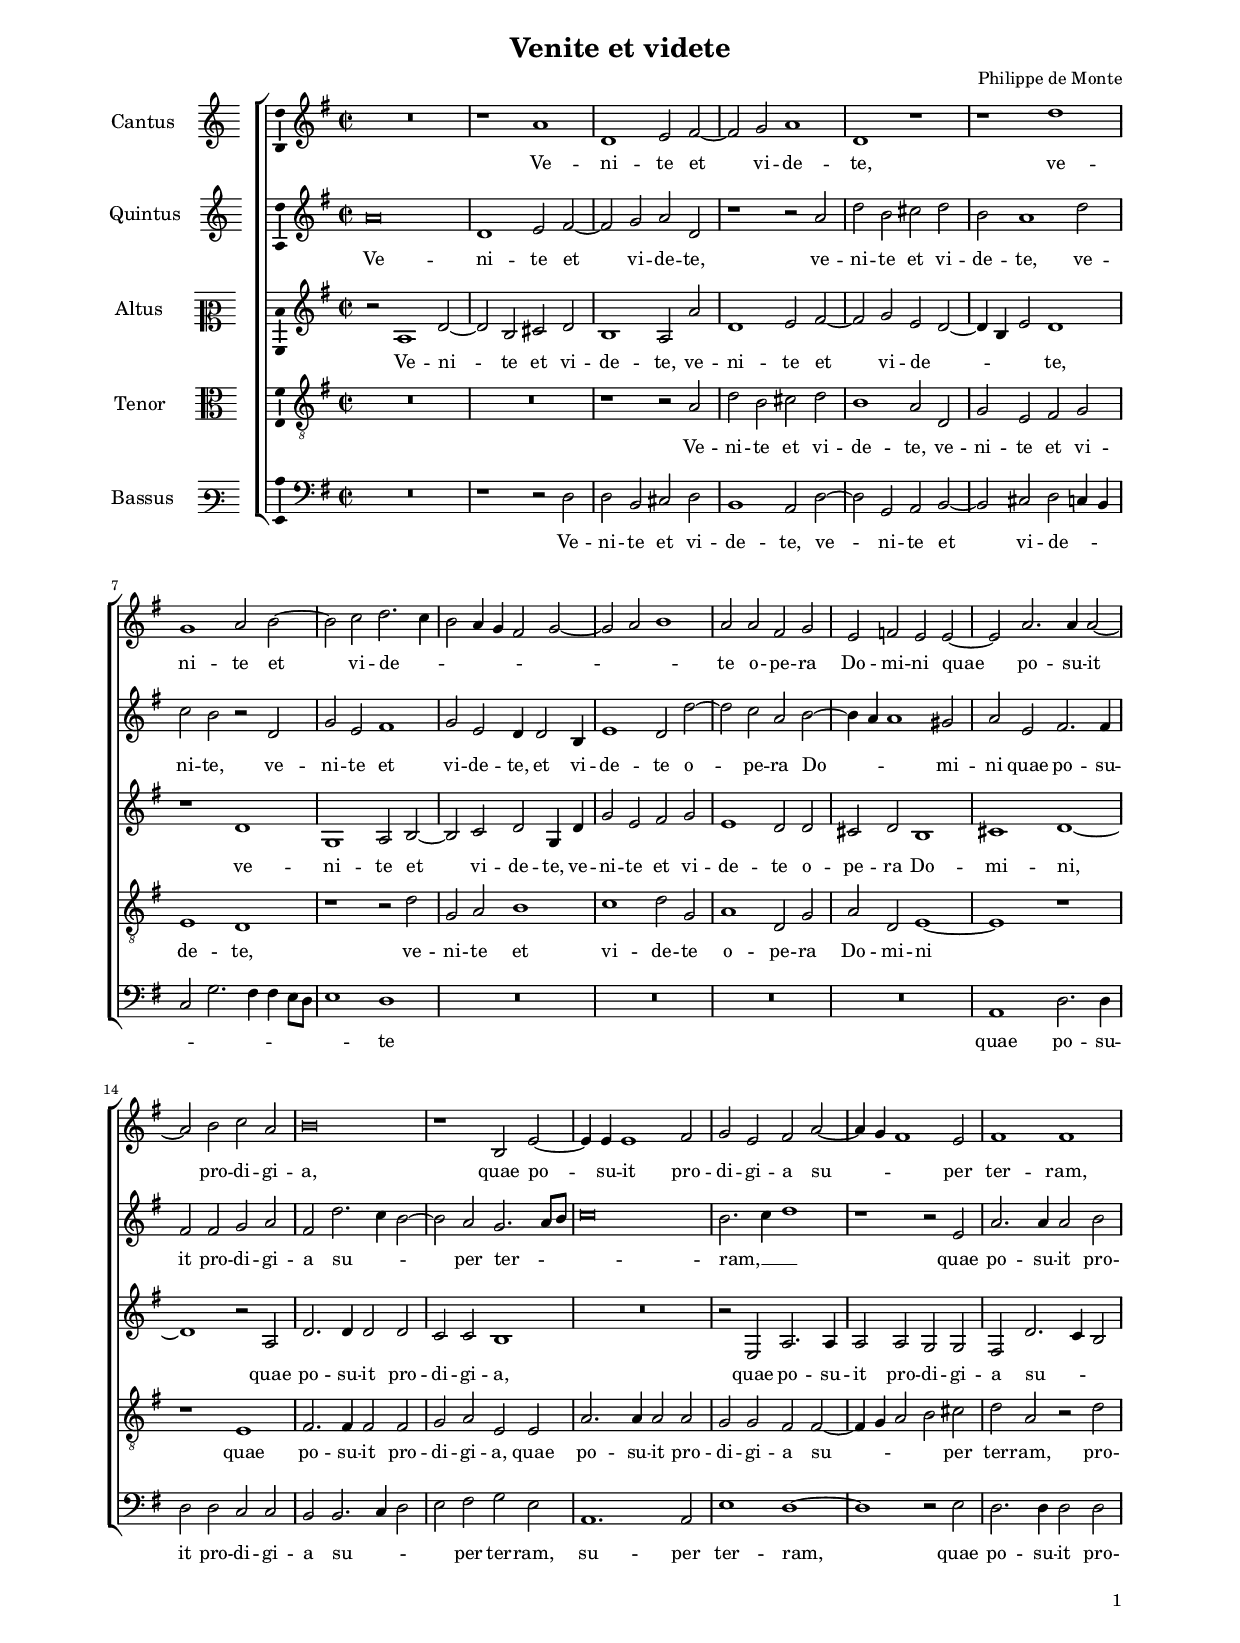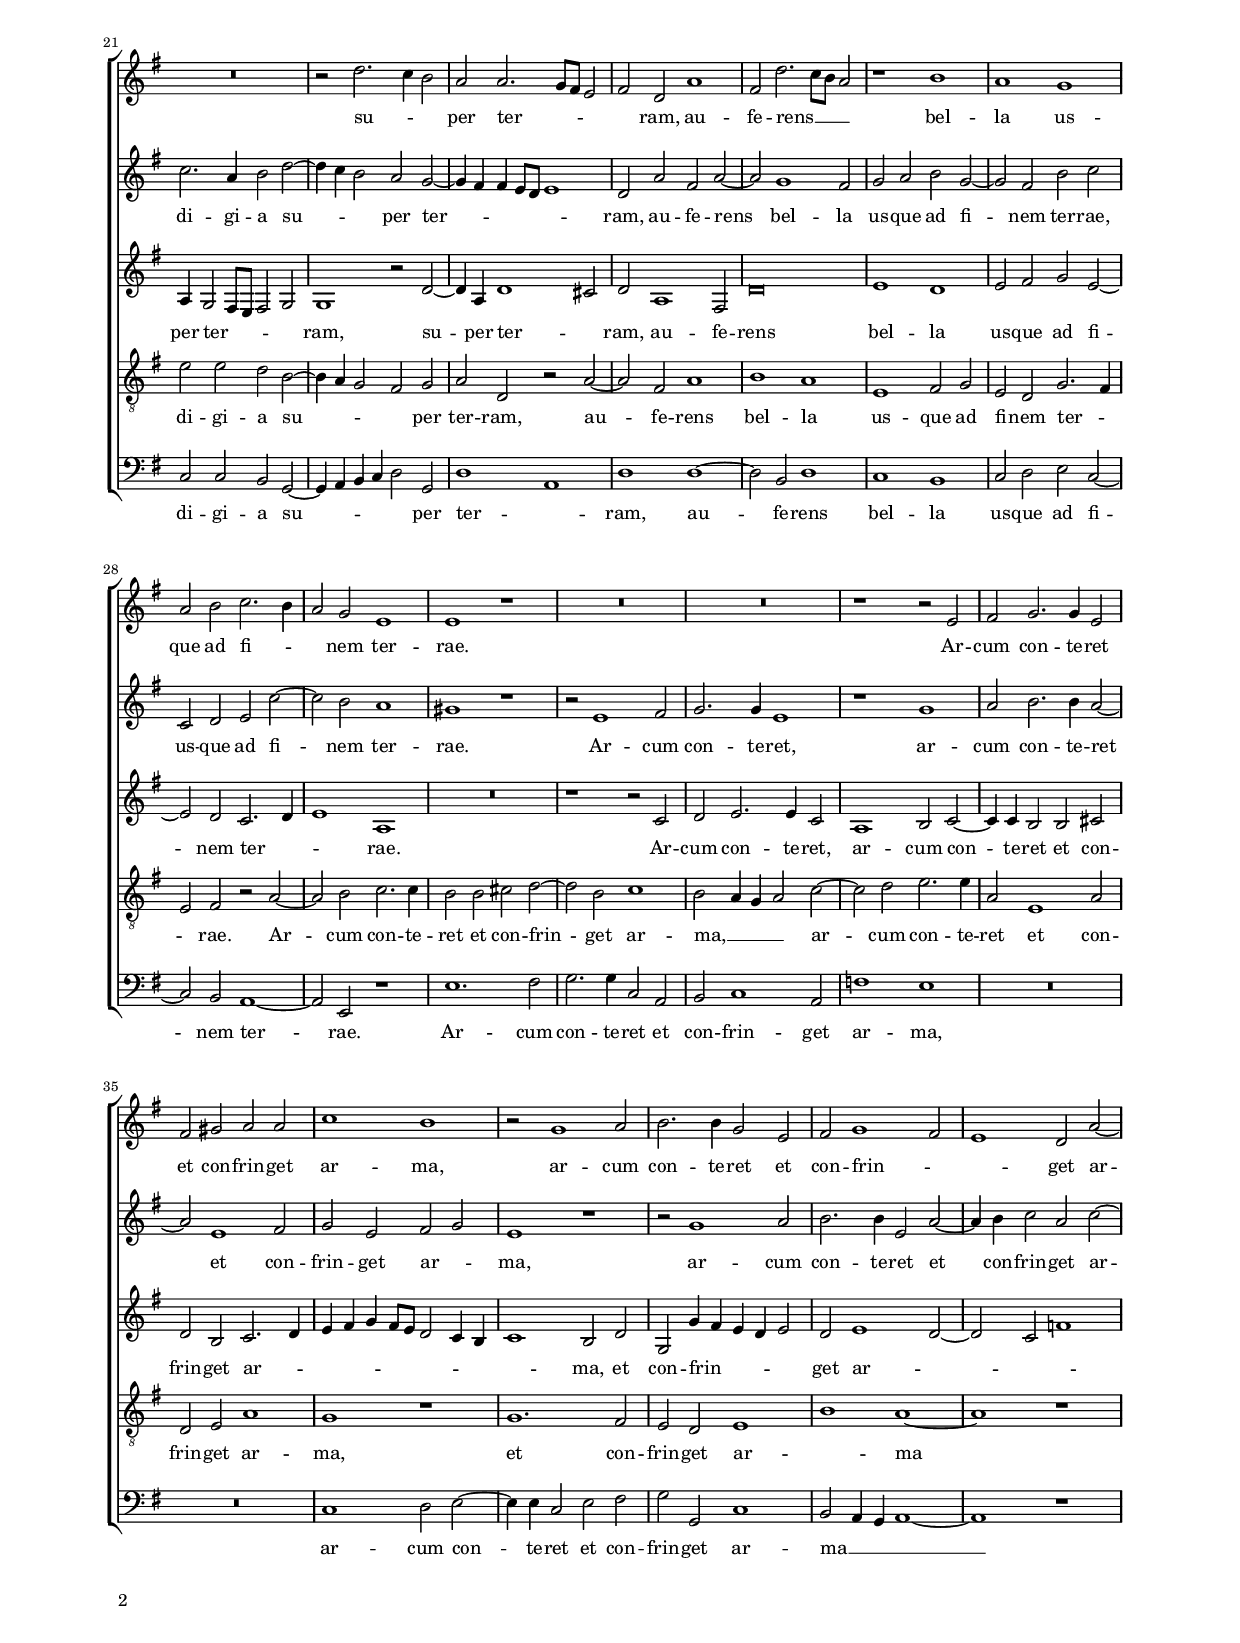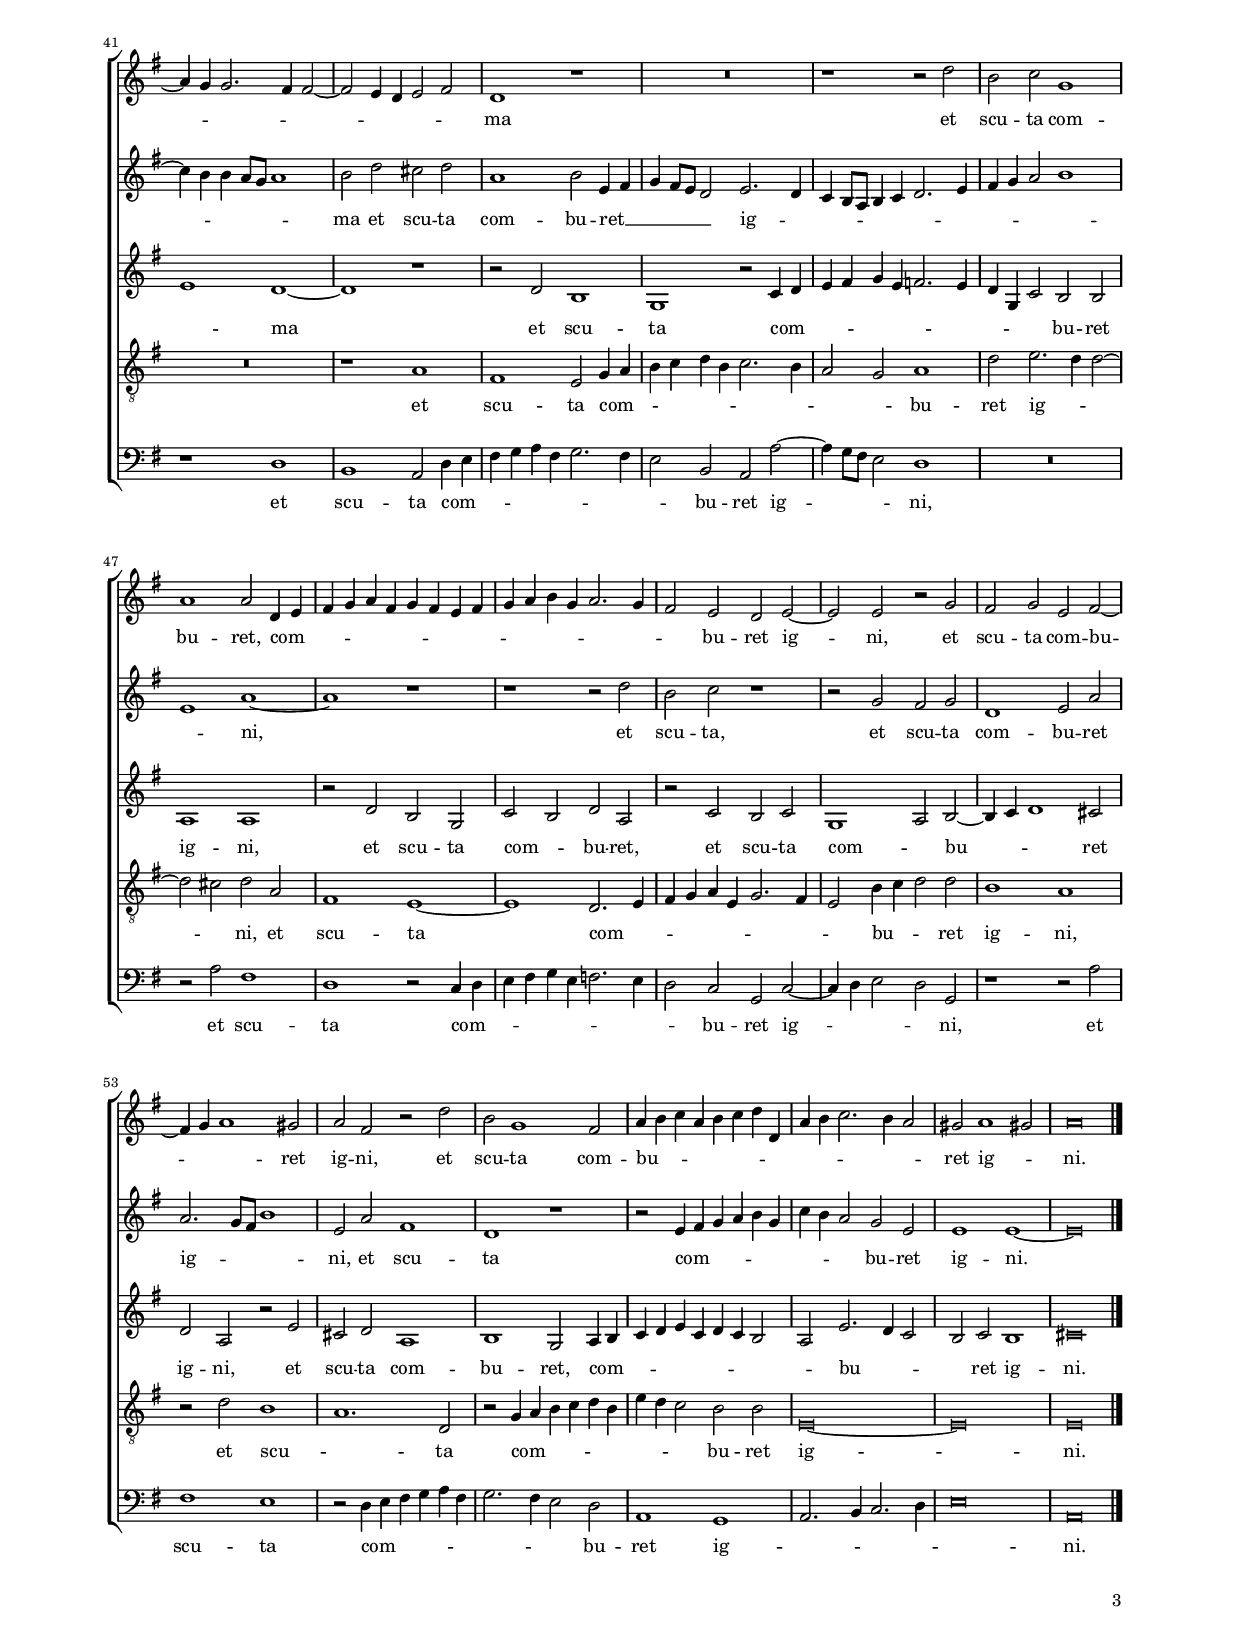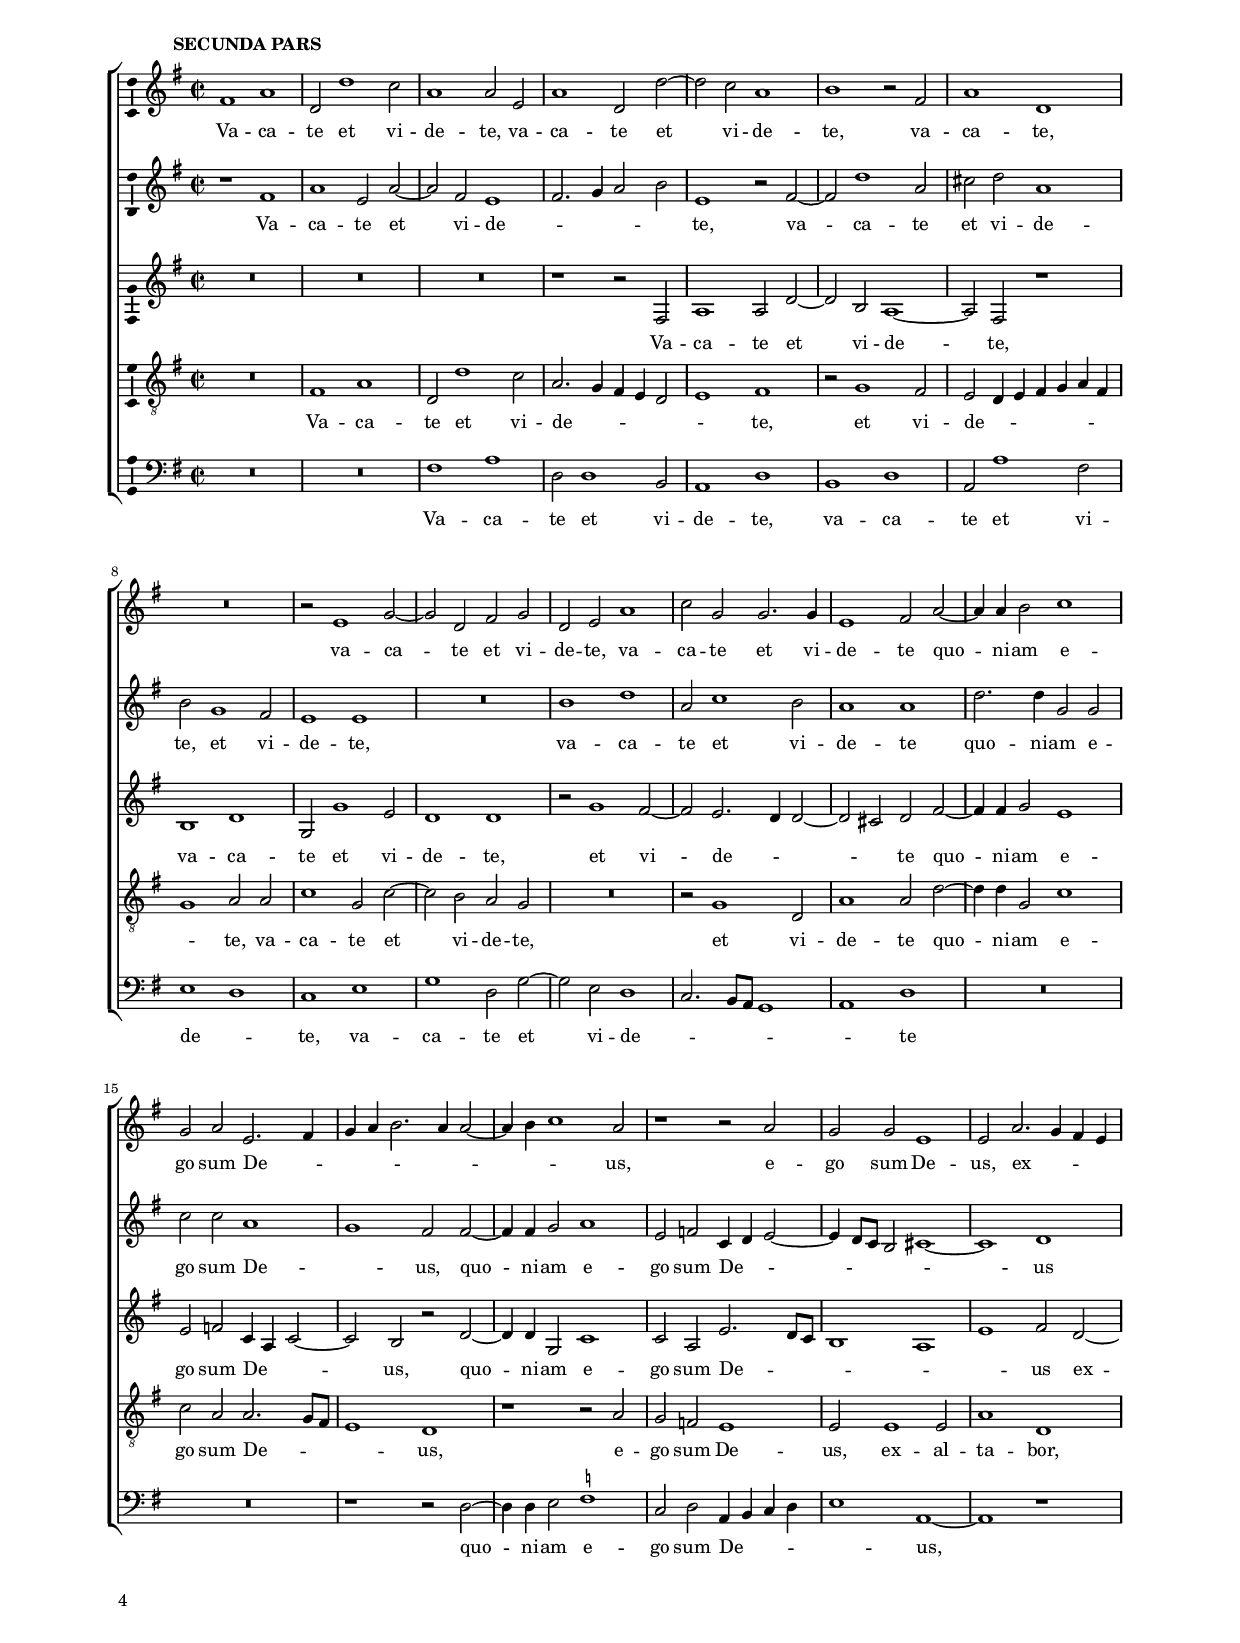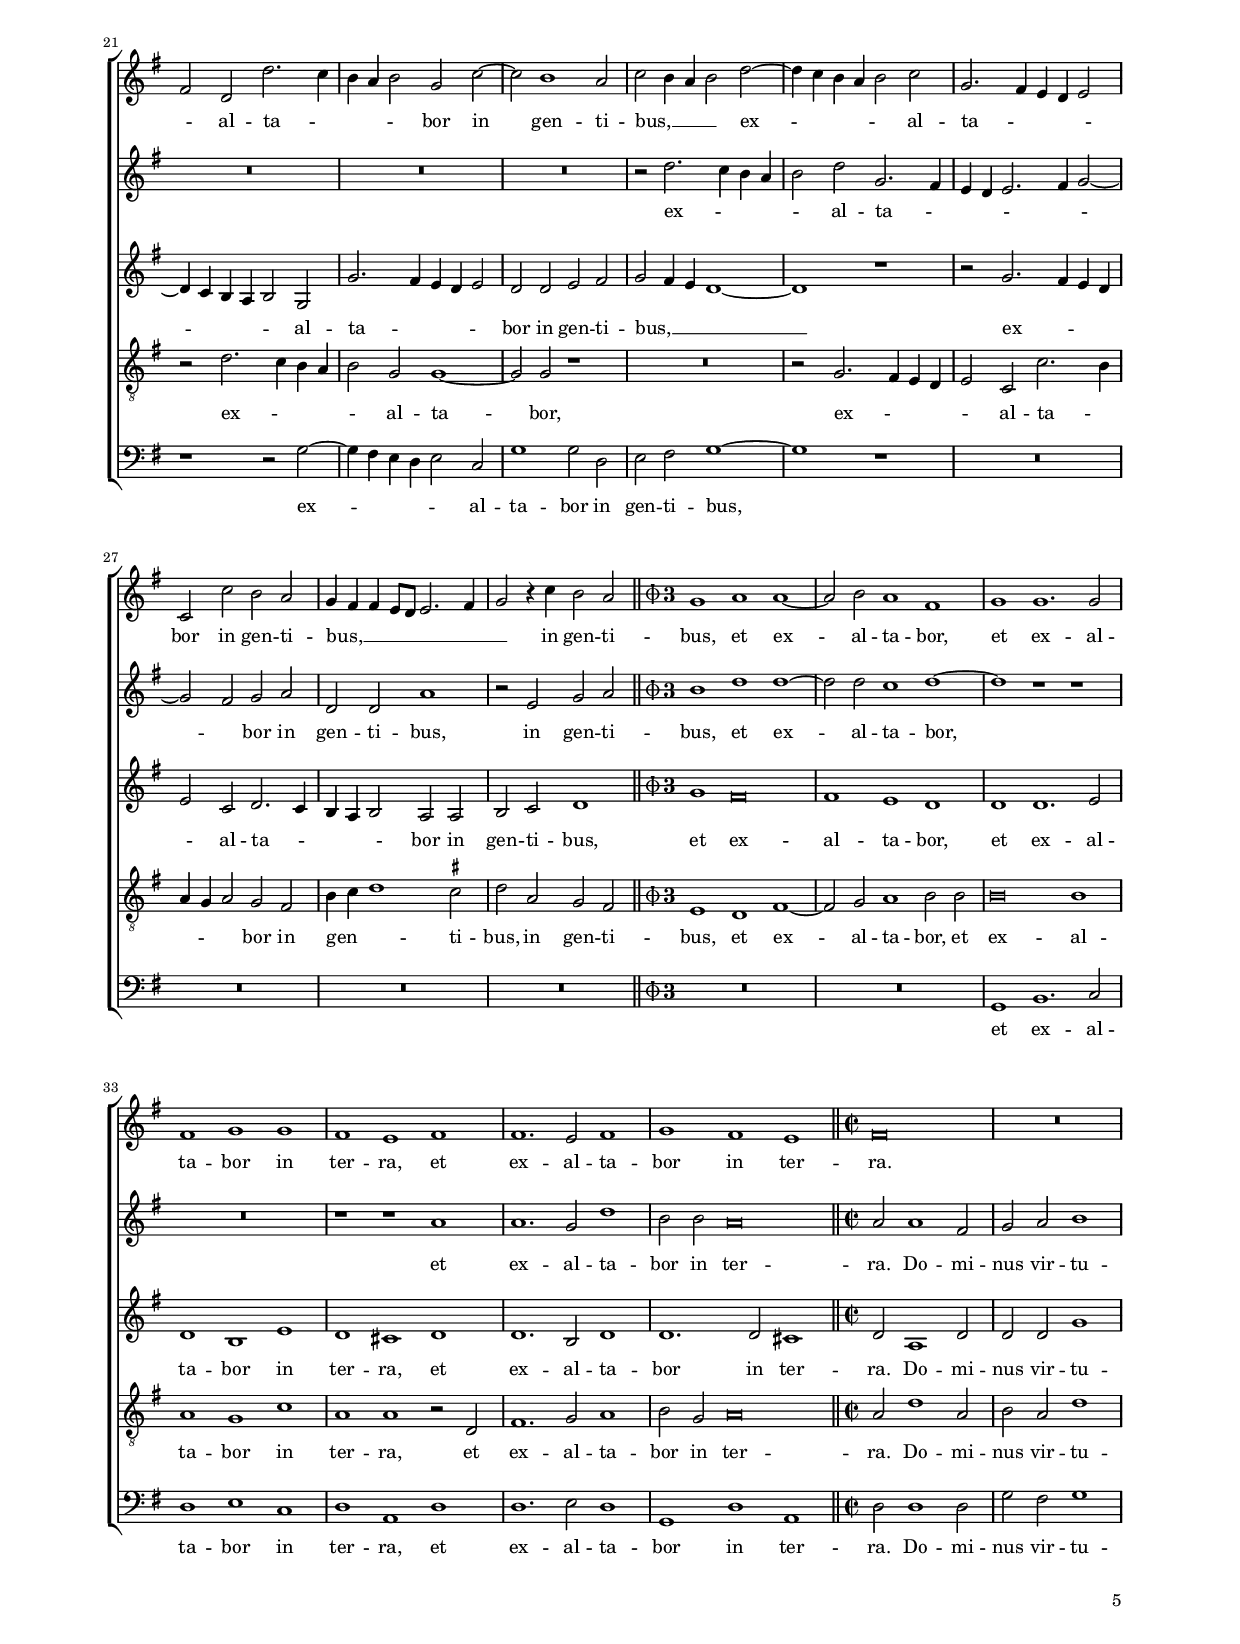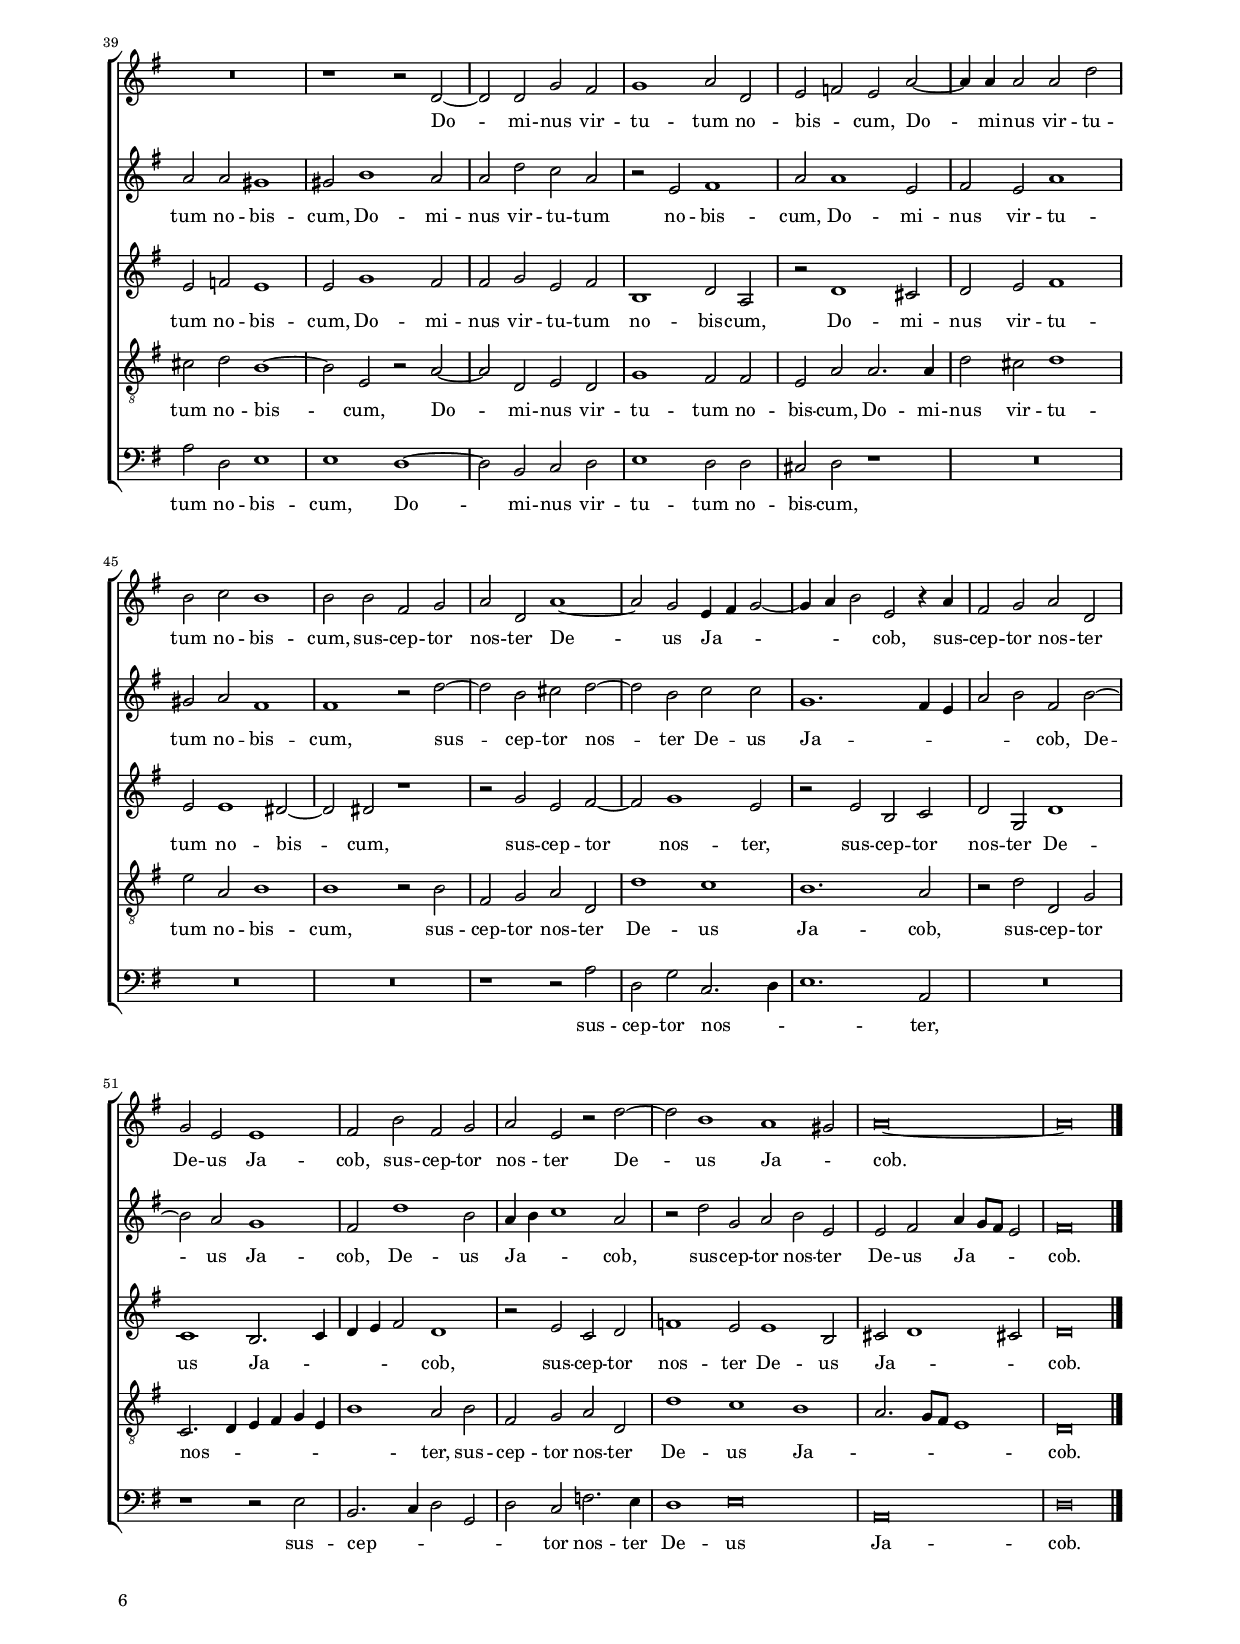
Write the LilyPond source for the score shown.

\header
{
  title="Venite et videte"
  composer="Philippe de Monte"
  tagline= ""
}

\version "2.22.0"
\language deutsch
#(set-global-staff-size 15)
% #(set-default-paper-size "letter")
#(ly:set-option 'point-and-click #f)

	
	ficta = { \once \set suggestAccidentals = ##t }
	
	forget = #(define-music-function (music) (ly:music?) #{
		\accidentalStyle forget
		$music
		\accidentalStyle default
		#})
	

\paper
	{
	top-margin = 1.8 \cm
	bottom-margin = 1.2 \cm
	left-margin = 2 \cm
	right-margin = 2 \cm
	ragged-bottom = ##f
	ragged-last-bottom = ##f
	print-page-number = ##f
	score-system-spacing = #'((basic-distance . 16) (minimum-distance . 14) (padding . 5) (strechability . 150))
	system-system-spacing = #'((basic-distance . 16) (minimum-distance . 14) (padding . 5) (strechability . 150))
        oddFooterMarkup=\markup   \fill-line { "" \fromproperty #'page:page-number-string }
        evenFooterMarkup=\markup  \fill-line { \fromproperty #'page:page-number-string "" }
        last-bottom-spacing = #'((basic-distance . 12) (minimum-distance . 7) (padding . 4))
	systems-per-page = 3
	page-count = 6
%	min-systems-per-page = 3
	}

global = {
    % \set Staff.autoBeaming = ##f
	\key c \major
	\time 2/2 \set Score.measureLength = #(ly:make-moment 2/1)
        \set Score.tempoHideNote = ##t
        \tempo 2 = 90
        \skip 1*2*59 \bar "|." \pageBreak
	}
	

incipitcantus = \markup { \score {
	{
	\set Staff.instrumentName = \markup { \fontsize #1 "Cantus" }
	\key c \major
	\clef violin
	s4 \bar ""
	}
	\layout  {
	raggedright = ##t
	indent = 1.8 \cm
	line-width = 2.5 \cm
	\context { \Staff \remove Time_signature_engraver }
	\override Staff.Clef.Y-extent = #'(0 . 0)
	}} \hspace #1 }
      

incipitquintus = \markup { \score {
	{
	\set Staff.instrumentName = \markup { \fontsize #1 "Quintus" }
	\key c \major
	\clef violin
	s4 \bar ""
	}
	\layout  {
	raggedright = ##t
	indent = 1.8 \cm
	line-width = 2.5 \cm
	\context { \Staff \remove Time_signature_engraver }
	\override Staff.Clef.Y-extent = #'(0 . 0)
	}} \hspace #1 }
           
      
incipitaltus = \markup { \score {
	{
	\set Staff.instrumentName = \markup { \fontsize #1 "Altus" }
	\key c \major
	\clef mezzosoprano
	s4 \bar ""
	}
	\layout  {
	raggedright = ##t
	indent = 1.8 \cm
	line-width = 2.5 \cm
	\context { \Staff \remove Time_signature_engraver }
	\override Staff.Clef.Y-extent = #'(0 . 0)
	}} \hspace #1 }


incipittenor = \markup { \score {
	{
	\set Staff.instrumentName = \markup { \fontsize #1 "Tenor" }
	\key c \major
	\clef alto
	s4 \bar ""
	}
	\layout  {
	raggedright = ##t
	indent = 1.8 \cm
	line-width = 2.5 \cm
	\context { \Staff \remove Time_signature_engraver }
	\override Staff.Clef.Y-extent = #'(0 . 0)
	}} \hspace #1 }
      
      
incipitbassus = \markup { \score {
	{
	\set Staff.instrumentName = \markup { \fontsize #1 "Bassus" }
	\key c \major
	\clef varbaritone
	s4 \bar ""
	}
	\layout  {
	raggedright = ##t
	indent = 1.8 \cm
	line-width = 2.5 \cm
	\context { \Staff \remove Time_signature_engraver }
	\override Staff.Clef.Y-extent = #'(0 . 0)
	}} \hspace #1 }


cantus =  \relative c''
	{
	R\breve
	r1 d
	g,1 a2 h~
	h2 c d1
%5
	g,1 r |
	r1 g' \break \noPageBreak
	c,1 d2 e~
	e2 f g2. f4
	e2 d4 c h2 c~
%10
	c2 d e1 |
	d2 d h c
	a2 b a2 a~
	a2 d2. d4 d2~ \break \noPageBreak
	d2 e f d
%15
	e\breve |
	r1 e,2 a~
	a4 a a1 h2
	c2 a h d~
	d4 c h1 a2
%20
	h1 h | \pageBreak
	R\breve
	r2 g'2. f4 e2
	d2 d2. c8 h a2
	h2 g d'1
%25
	h2 g'2. f8 e d2 |
	r1 e
	d1 c \break \noPageBreak
	d2 e f2. e4
	d2 c a1
%30
	a1 r |
	R\breve
	R\breve
	r1 r2 a
	h2 c2. c4 a2 \break \noPageBreak
%35
	h2 cis d d |
	f1 e
	r2 c1 d2
	e2. e4 c2 a
	h2 c1 h2
%40
	a1 g2 d'~ | \pageBreak
	d4 c c2. h4 h2~
	h2 a4 g a2 h
	g1 r
	R\breve
%45
	r1 r2 g' |
	e2 f c1 \break \noPageBreak
	d1 d2 g,4 a
	h4 c d h c h a h
	c4 d e c d2. c4
%50
	h2 a g a~ |
	a2 a r c
	h2 c a h~ \break \noPageBreak
	h4 c d1 cis2
	d2 h r g'
%55
	e2 c1 h2 |
	d4 e f d e f g g,
	d'4 e f2. e4 d2
	cis2 d1 cis!2
	d\breve | \pageBreak
	}


quintus =  \relative c''
    {
	d\breve
    g,1 a2 h~	
	h2 c d g,
	r1 r2 d'
%5
	g2 e fis g |
	e2 d1 g2
	f2 e r g,
	c2 a h1
	c2 a g4 g2 e4
%10
	a1 g2 g'~ |
	g2 f d e~
	e4 d d1 cis2
	d2 a h2. h4
	h2 h c d
%15
	h2 g'2. f4 e2~ |
	e2 d c2. d8 e
	f\breve
	e2. f4 g1
	r1 r2 a,
%20
	d2. d4 d2 e |
	f2. d4 e2 g~
	g4 f e2 d c~
	c4 h h a8 g a1
	g2 d' h d~
%25
	d2 c1 h2 |
	c2 d e c~
	c2 h e f
	f,2 g a f'~
	f2 e d1
%30
    cis1 r |
	r2 a1 h2	
	c2. c4 a1
	r1 c
	d2 e2. e4 d2~
%35
	d2 a1 h2 |
	c2 a h c
	a1 r
	r2 c1 d2
	e2. e4 a,2 d~
%40
	d4 e f2 d f~ |
	f4 e e d8 c d1
	e2 g fis2 g
	d1 e2 a,4 h
	c4 h8 a g2 a2. g4
%45
	f4 e8 d e4 f g2. a4 |
	h4 c d2 e1
	a,1 d~
	d1 r
	r1 r2 g
%50
	e2 f r1 |
	r2 c h c
	g1 a2 d
	d2. c8 h e1
	a,2 d h1
%55
	g1 r |
	r2 a4 h c d e c
	f4 e d2 c a
	a1 a~
	a\breve |
	}


altus =  \relative c'
	{
	r2 d1 g2~
	g2 e fis g
	e1 d2 d'
	g,1 a2 h~
%5
	h2 c a g~ |
	g4 e a2 g1
	r1 g
	c,1 d2 e~
	e2 f g c,4 g'
%10
	c2 a h c |
	a1 g2 g
	fis2 g e1
	fis1 g~
	g1 r2 d
%15
	g2. g4 g2 g |
	f2 f e1
	R\breve
	r2 a, d2. d4
	d2 d c c
%20
	h2 g'2. f4 e2 |
	d4 c2 h8 a h2 c
	c1 r2 g'~
	g4 d g1 fis2
	g2 d1 h2
%25
	g'\breve |
	a1 g
	a2 h c a~
	a2 g f2. g4
	a1 d,
%30
	R\breve |
	r1 r2 f
	g2 a2. a4 f2
	d1 e2 f~
	f4 f e2 e fis
%35
	g2 e f2. g4 |
	a4 h c h8 a g2 f4 e
	f1 e2 g
	c,2 c'4 h a g a2
	g2 a1 g2~
%40
	g2 f b1 |
	a1 g~
	g1 r
	r2 g e1
	c1 r2 f4 g
%45
	a4 h c a b2. a4 |
	g4 c, f2 e e
	d1 d
	r2 g e c
	f2 e g d
%50
	r2 f e f |
	c1 d2 e~
	e4 f g1 fis2
	g2 d r a'
	fis2 g d1
%55
	e1 c2 d4 e |
	f4 g a f g f e2
	d2 a'2. g4 f2
	e2 f e1
	fis\breve |
	}


tenor  =  \relative c'
	{
	R\breve
	R\breve
	r1 r2 d
	g2 e fis g
%5
	e1 d2 g, |
	c2 a h c
	a1 g
	r1 r2 g'
	c,2 d e1
%10
	f1 g2 c, |
	d1 g,2 c
	d2 g, a1~
	a1 r
	r1 a
%15
	h2. h4 h2 h |
	c2 d a a
	d2. d4 d2 d
	c2 c h h~
	h4 c d2 e fis
%20
	g2 d r g |
	a2 a g e~
	e4 d c2 h c
	d2 g, r d'~
	d2 h d1
%25
	e1 d |
	a1 h2 c
	a2 g c2. h4
	a2 h r d~
	d2 e f2. f4
%30
	e2 e fis g~ |
	g2 e f1
	e2 d4 c d2 f~
	f2 g a2. a4
	d,2 a1 d2
%35
	g,2 a d1 |
	c1 r
	c1. h2
	a2 g a1
	e'1 d~
%40
	d1 r |
	R\breve
	r1 d
	h1 a2 c4 d
	e4 f g e f2. e4
%45
	d2 c d1 |
	g2 a2. g4 g2~
	g2 fis g d
	h1 a~
	a1 g2. a4
%50
	h4 c d a c2. h4 |
	a2 e'4 f g2 g
	e1 d
	r2 g e1
	d1. g,2
%55
	r2 c4 d e f g e |
	a4 g f2 e2 e
	a,\breve~
	a\breve
	a\breve |
	}


bassus  =  \relative c
	{
	R\breve
	r1 r2 g'
	g2 e fis g
	e1 d2 g~
%5
	g2 c, d e~ |
	e2 fis g f4 e
	f2 c'2. h4 h a8 g
	a1 g
	R\breve
%10
	R\breve |
	R\breve
	R\breve
	d1 g2. g4
	g2 g f f
%15
	e2 e2. f4 g2 |
	a2 h c a
	d,1. d2
	a'1 g~
	g1 r2 a
%20
	g2. g4 g2 g |
	f2 f e c~
	c4 d e f g2 c,
	g'1 d
	g1 g~
%25
	g2 e g1 |
	f1 e
	f2 g a f~
	f2 e d1~
	d2 a r1
%30
	a'1. h2 |
	c2. c4 f,2 d
	e2 f1 d2
	b'1 a
	R\breve
%35
	R\breve |
	f1 g2 a~
	a4 a f2 a h
	c2 c, f1
	e2 d4 c d1~
%40
	d1 r |
	r1 g
	e1 d2 g4 a
	h4 c d h c2. h4
	a2 e d d'~
%45
	d4 c8 h a2 g1 |
	R\breve
	r2 d' h1
	g1 r2 f4 g
	a4 h c a b2. a4
%50
	g2 f c f~ |
	f4 g a2 g c,
	r1 r2 d'
	h1 a
	r2 g4 a h c d h
%55
	c2. h4 a2 g |
	d1 c
	d2. e4 f2. g4
	a\breve
	d,\breve |
	}


lyricscantus = \lyricmode {
	Ve -- ni -- te et vi -- de -- te,
    ve -- ni -- te et vi -- de -- _ _ _ _ _ _ _ _ te
    o -- pe -- ra Do -- mi -- ni
    quae po -- su -- it pro -- di -- gi -- a,
    quae po -- su -- it pro -- di -- gi -- a su -- _ _ per ter -- ram,
    su -- _ _ per ter -- _ _ _ _ ram,
    au -- fe -- rens __ _ _ _ bel -- la 
    us -- que ad fi -- _ _ nem ter -- rae.
    Ar -- cum con -- te -- ret
    et con -- frin -- get ar -- ma,
    ar -- cum con -- te -- ret
    et con -- frin -- _ _ get ar -- _ _ _ _ _ _ _ _ ma
    et scu -- ta com -- bu -- ret,
    com -- _ _ _ _ _ _ _ _ _ _ _ _ _ _ _ _ bu -- ret ig -- ni,
    et scu -- ta com -- bu -- _ _ ret ig -- ni,
    et scu -- ta com -- bu -- _ _ _ _ _ _ _ _ _ _ _ _ ret ig -- _ ni.
	}


lyricsquintus = \lyricmode {
	Ve -- ni -- te et vi -- de -- te,
    ve -- ni -- te et vi -- de -- te,
    ve -- ni -- te,
    ve -- ni -- te et vi -- de -- te,
    et vi -- de -- te
    o -- pe -- ra Do -- _ _ mi -- ni
    quae po -- su -- it pro -- di -- gi -- a su -- _ _ per ter -- _ _ _ ram, __ _ _
    quae po -- su -- it pro -- di -- gi -- a su -- _ _ per ter -- _ _ _ _ _ ram,
    au -- fe -- rens bel -- la 
    us -- que ad fi -- nem ter -- rae,
    us -- que ad fi -- nem ter -- rae.
    Ar -- cum con -- te -- ret,
    ar -- cum con -- te -- ret
    et con -- frin -- get ar -- _ ma,
    ar -- cum con -- te -- ret
    et con -- frin -- get ar -- _ _ _ _ _ ma
    et scu -- ta com -- bu -- ret __ _ _ _ _ _ ig -- _ _ _ _ _ _ _ _ _ _ _ _ _ ni,
    et scu -- ta,
    et scu -- ta com -- bu -- ret ig -- _ _ _ ni,
    et scu -- ta com -- _ _ _ _ _ _ _ _ bu -- ret ig -- ni.
	}


lyricsaltus = \lyricmode {
	Ve -- ni -- te et vi -- de -- te,
    ve -- ni -- te et vi -- de -- _ _ _ te,
    ve -- ni -- te et vi -- de -- te,
    ve -- ni -- te et vi -- de -- te
    o -- pe -- ra Do -- mi -- ni,
    quae po -- su -- it pro -- di -- gi -- a,
    quae po -- su -- it pro -- di -- gi -- a su -- _ _ per ter -- _ _ _ _ ram,
    su -- per ter -- _ ram,
    au -- fe -- rens bel -- la 
    us -- que ad fi -- nem ter -- _ _ rae.
    Ar -- cum con -- te -- ret,
    ar -- cum con -- te -- ret
    et con -- frin -- get ar -- _ _ _ _ _ _ _ _ _ _ ma,
    et con -- frin -- _ _ _ _ get ar -- _ _ _ _ ma
    et scu -- ta com -- _ _ _ _ _ _ _ _ _ _ bu -- ret ig -- ni,
    et scu -- ta com -- _ bu -- ret,
    et scu -- ta com -- _ bu -- _ _ ret ig -- ni,
    et scu -- ta com -- bu -- ret,
    com -- _ _ _ _ _ _ _ _ _ bu -- _ _ _ ret ig -- ni.
	}


lyricstenor = \lyricmode {
	Ve -- ni -- te et vi -- de -- te,
    ve -- ni -- te et vi -- de -- te,
    ve -- ni -- te et vi -- de -- te
    o -- pe -- ra Do -- mi -- ni
    quae po -- su -- it pro -- di -- gi -- a,
    quae po -- su -- it pro -- di -- gi -- a su -- _ _ _ per ter -- ram,
    pro -- di -- gi -- a su -- _ _ _ per ter -- ram,
    au -- fe -- rens bel -- la 
    us -- que ad fi -- nem ter -- _ _ rae.
    Ar -- cum con -- te -- ret
    et con -- frin -- get ar -- ma, __ _ _ _
    ar -- cum con -- te -- ret
    et con -- frin -- get ar -- ma,
    et con -- frin -- get ar -- _ ma
    et scu -- ta com -- _ _ _ _ _ _ _ _ _ bu -- ret ig -- _ _ _ ni,
    et scu -- ta com -- _ _ _ _ _ _ _ _ bu -- _ _ ret ig -- ni,
    et scu -- _ ta com -- _ _ _ _ _ _ _ _ bu -- ret ig -- ni.
	}


lyricsbassus = \lyricmode {
	Ve -- ni -- te et vi -- de -- te,
    ve -- ni -- te et vi -- de -- _ _ _ _ _ _ _ _ _ te
    quae po -- su -- it pro -- di -- gi -- a su -- _ _ _ per ter -- ram,
    su -- per ter -- ram,
    quae po -- su -- it pro -- di -- gi -- a su -- _ _ _ _ per ter -- _ ram,
    au -- fe -- rens bel -- la 
    us -- que ad fi -- nem ter -- rae.
    Ar -- cum con -- te -- ret
    et con -- frin -- get ar -- ma,
    ar -- cum con -- te -- ret
    et con -- frin -- get ar -- ma __ _ _ _
    et scu -- ta com -- _ _ _ _ _ _ _ _ bu -- ret ig -- _ _ _ ni,
    et scu -- ta com -- _ _ _ _ _ _ _ _ bu -- ret ig -- _ _ _ ni,
    et scu -- ta com -- _ _ _ _ _ _ _ _ bu -- ret ig -- _ _ _ _ _ ni.
	}


\score
{  
	\transpose c g, {
	\new ChoirStaff \with { \override StaffGrouper.staff-staff-spacing.basic-distance = #12 }
	<<

	\new Staff << \global
	\new Voice="v1" {
		\set Staff.instrumentName=\incipitcantus
		\set Staff.midiInstrument = "reed organ"
		\clef violin
		\cantus }
	\new Lyrics \lyricsto "v1" {\lyricscantus }
	>>


	\new Staff << \global
	\new Voice="v5" {
		\set Staff.instrumentName=\incipitquintus
		\set Staff.midiInstrument = "reed organ"
		\clef violin
		\quintus}
	\new Lyrics \lyricsto "v5" {\lyricsquintus }
	>>


	\new Staff << \global
	\new Voice="v2" {
		\set Staff.instrumentName=\incipitaltus
		\set Staff.midiInstrument = "reed organ"
                \clef violin % "G_8"
		\altus}
	\new Lyrics \lyricsto "v2" {\lyricsaltus }
	>>


	\new Staff << \global
	\new Voice="v3" {
		\set Staff.instrumentName=\incipittenor
		\set Staff.midiInstrument = "reed organ"
		\clef "G_8"
		\tenor }
	\new Lyrics \lyricsto "v3" {\lyricstenor }
	>>


	\new Staff << \global
	\new Voice="v4" {
		\set Staff.instrumentName=\incipitbassus
		\set Staff.midiInstrument = "reed organ"
		\clef bass
		\bassus }
	\new Lyrics \lyricsto "v4" {\lyricsbassus}
	>>

	>>
	} % transpose

	\layout
	{
	indent = 2.5 \cm
	\context { \Staff \override TimeSignature.break-visibility = #end-of-line-invisible }
	\context { \Lyrics \override VerticalAxisGroup.nonstaff-relatedstaff-spacing.padding = #1.4 }
%	\context { \Lyrics \override LyricText.font-size = #1 }
	\context { \Staff \consists "Ambitus_engraver" }
	\context { \Score \override BarNumber.padding = #2 }
	\context { \Voice \override NoteHead.style = #'baroque }
	}


\midi
	{
	}

}

%%%%%%%%%%%%%%%%%%%%  SECUNDA PARS %%%%%%%%%%%%%%%%%%%%

PhiThree = {
   \once \override Staff.TimeSignature.stencil = #ly:text-interface::print
   \once \override Staff.TimeSignature.text =
   \markup \number { \musicglyph "timesig.mensural34" \vcenter "3" }
   \time 6/2
   }


global = {
	\key c \major
	\time 2/2 \set Score.measureLength = #(ly:make-moment 2/1)
     \set Score.tempoHideNote = ##t
     \tempo 2 = 90
     \skip 1*2*29 \bar "||"
     \PhiThree
     \tempo 1 = 135
     \skip 1*3*7 \bar "||"
     \time 2/2 \set Score.measureLength = #(ly:make-moment 2/1)
     \tempo 2 = 90
     \skip 1*2*17 \set Score.measureLength = #(ly:make-moment 3/1)
     \skip 1*3
     \set Score.measureLength = #(ly:make-moment 2/1)
     \skip 1*2*2 \bar "|."
	}


cantus =  \relative c''
	{
    h1 d 
	g,2 g'1 f2
	d1 d2 a
	d1 g,2 g'~
%5
	g2 f d1 |
	e1 r2 h
	d1 g,
	R\breve
	r2 a1 c2~
%10
	c2 g h c |
	g2 a d1
	f2 c c2. c4
	a1 h2 d~
	d4 d e2 f1
%15
	c2 d a2. h4 |
	c4 d e2. d4 d2~
	d4 e f1 d2
	r1 r2 d
	c2 c a1
%20
	a2 d2. c4 h a |
	h2 g g'2. f4
	e4 d e2 c f~
	f2 e1 d2
	f2 e4 d e2 g~
%25
	g4 f e d e2 f |
	c2. h4 a g a2
	f2 f' e d
	c4 h h a8 g a2. h4
	c2 r4 f e2 d
%30
% Triple time
    c1 d d~
	d2 e d1 h
	c1 c1. c2
	h1 c c
	h1 a h
%35
	h1. a2 h1 |
	c1 h a
% End of triple time
	h\breve
	R\breve
	R\breve
%40
	r1 r2 g~ |
	g2 g c h
	c1 d2 g,
	a2 b a d~
	d4 d d2 d g
%45
	e2 f2 e1 |
	e2 e h c
	d2 g,2 d'1~
	d2 c a4 h c2~
	c4 d e2 a, r4 d
%50
	h2 c d g, |
	c2 a a1
	h2 e h c
	d2 a r g'~
	g2 e1 d1 cis2
%55
    d\breve~
    d\breve |
	}


quintus =  \relative c''
    {
	r1 h
	d1 a2 d~
	d2 h a1
	h2. c4 d2 e
%5
	a,1 r2 h~ |
	h2 g'1 d2
	fis2 g d1
	e2 c1 h2
	a1 a
%10
	R\breve |
	e'1 g
	d2 f1 e2
	d1 d
	g2. g4 c,2 c
%15
	f2 f d1 |
	c1 h2 h~
	h4 h c2 d1
	a2 b f4 g a2~
	a4 g8 f e2 fis1~
%20
	fis1 g |
	R\breve
	R\breve
	R\breve
	r2 g'2. f4 e d
%25
	e2 g c,2. h4 |
	a4 g a2. h4 c2~
	c2 h c d
	g,2 g d'1
	r2 a c d
%30
% Triple time
	e1 g g~
	g2 g f1 g1~
	g1 r r
	R\breve.
	r1 r d |
%35
    d1. c2 g'1
	e2 e d\breve
% End of triple time
	d2 d1 h2
	c2 d e1
	d2 d cis1 |
%40
    cis2 e1 d2
	d2 g f d
	r2 a h1
	d2 d1 a2
	h2 a d1 |
%45
    cis2 d h1
	h1 r2 g'~
	g2 e fis g~
	g2 e f f
	c1. h4 a |
%50
    d2 e h e~
	e2 d c1
	h2 g'1 e2
	d4 e f1 d2
	r2 g c, d e a,|
%55
    a2 h d4 c8 h a2
	h\breve |
	}


altus =  \relative c'
	{
	R\breve
	R\breve
	R\breve
	r1 r2 h
%5
	d1 d2 g~ |
	g2 e d1~
	d2 h r1
	e1 g
	c,2 c'1 a2
%10
	g1 g |
	r2 c1 h2~
	h2 a2. g4 g2~
	g2 fis g h~
	h4 h c2 a1
%15
	a2 b f4 d f2~ |
	f2 e r g~
	g4 g c,2 f1
	f2 d a'2. g8 f
	e1 d
%20
	a'1 h2 g~ |
	g4 f e d e2 c
	c'2. h4 a4 g a2
	g2 g a h
	c2 h4 a g1~
%25
	g1 r |
	r2 c2. h4 a g
	a2 f g2. f4
	e4 d e2 d d
	e2 f g1
%30
% Triple time
    c1 h\breve
	h1 a g
	g1 g1. a2
	g1 e a
	g1 fis g
%35
	g1. e2 g1 |
    g1. g2 fis1
    % End of triple time	
	g2 d1 g2
	g2 g c1
	a2 b a1
%40
	a2 c1 h2 |
	h2 c a h
	e,1 g2 d
	r2 g1 fis2
	g2 a h1
%45
	a2 a1 gis2~ |
	gis2 gis r1
	r2 c a h~
	h2 c1 a2
	r2 a e f
%50
	g2 c, g'1 |
	f1 e2. f4
	g4 a h2 g1
	r2 a f g
	b1 a2 a1 e2
%55
	fis2 g1 fis!2 |
	g\breve |
	}


tenor  =  \relative c'
	{
	R\breve
	h1 d
	g,2 g'1 f2
	d2. c4 h a g2
%5
	a1 h |
	r2 c1 h2
	a2 g4 a h4 c d h
	c1 d2 d
	f1 c2 f~
%10
	f2 e d c |
	R\breve
	r2 c1 g2
	d'1 d2 g~
	g4 g c,2 f1
%15
	f2 d d2. c8 h |
	a1 g
	r1 r2 d'
	c2 b a1
	a2 a1 a2
%20
	d1 g, |
	r2 g'2. f4 e d
	e2 c c1~
	c2 c r1
	R\breve
%25
	r2 c2. h4 a g |
	a2 f f'2. e4
	d4 c d2 c h
	e4 f g1 \ficta fis2
	g2 d c h
%30
% Triple time
	a1 g h~
    h2 c d1 e2 e
	e\breve e1
	d1 c f
	d1 d r2 g,
%35
	h1. c2 d1 |
	e2 c d\breve
% End of triple time
	d2 g1 d2
	e2 d g1
	fis2 g e1~
%40
	e2 a, r d~ |
	d2 g, a g
	c1 h2 h
	a2 d d2. d4
	g2 fis g1
%45
	a2 d, e1 |
	e1 r2 e
	h2 c d g,
	g'1 f
	e1. d2
%50
	r2 g g, c |
	f,2. g4 a h c a
	e'1 d2 e
	h2 c d g,
	g'1 f e
%55
	d2. c8 h a1 |
	g\breve |
	}


bassus  =  \relative c
	{
	R\breve
	R\breve
	h'1 d
	g,2 g1 e2
%5
	d1 g |
	e1 g
	d2 d'1 h2
	a1 g
	f1 a
%10
	c1 g2 c~ |
	c2 a g1
	f2. e8 d c1
	d1 g
	R\breve
%15
	R\breve |
	r1 r2 g~
	g4 g a2 \ficta b1
	f2 g d4 e f g
	a1 d,~
%20
	d1 r |
	r1 r2 c'~
	c4 h a g a2 f
	c'1 c2 g
	a2 h c1~
%25
	c1 r |
	R\breve
	R\breve
	R\breve
	R\breve
%30
% Triple time
    R\breve.
	R\breve.
	c,1 e1. f2
	g1 a f
	g1 d g
%35
	g1. a2 g1 |
	c,1 g' d
% End of triple time
	g2 g1 g2
	c2 h c1
	d2 g, a1
%40
	a1 g~ |
	g2 e f g
	a1 g2 g
	fis2 g r1
	R\breve
%45
	R\breve |
	R\breve
	r1 r2 d'
	g,2 c f,2. g4
	a1. d,2
%50
	R\breve |
	r1 r2 a'
	e2. f4 g2 c,
	g'2 f b2. a4
	g1 a\breve
%55
	d,\breve |
	g\breve |
	}


lyricscantus = \lyricmode {
    Va -- ca -- te et vi -- de -- te,
    va -- ca -- te et vi -- de -- te,
    va -- ca -- te,
    va -- ca -- te et vi -- de -- te,
    va -- ca -- te et vi -- de -- te
    quo -- ni -- am e -- go sum De -- _ _ _ _ _ _ _ _ us,
    e -- go sum De -- us,
    ex -- _ _ _ _ al -- ta -- _ _ _ _ bor in gen -- ti -- bus, __ _ _ _
    ex -- _ _ _ _ al -- ta -- _ _ _ _ bor in gen -- ti -- bus, __ _ _ _ _ _ _ _
    in gen -- ti -- bus,
    et ex -- al -- ta -- bor,
    et ex -- al -- ta -- bor in ter -- ra,
    et ex -- al -- ta -- bor in ter -- ra.
    Do -- mi -- nus vir -- tu -- tum no -- bis -- _ cum,
    Do -- mi -- nus vir -- tu -- tum no -- bis -- cum,
    sus -- cep -- tor nos -- ter De -- us Ja -- _ _ _ _ cob,
    sus -- cep -- tor nos -- ter De -- us Ja -- cob,
    sus -- cep -- tor nos -- ter De -- us Ja -- _ cob.
}


lyricsquintus = \lyricmode {
	Va -- ca -- te et vi -- de -- _ _ _ _ te,
    va -- ca -- te et vi -- de -- te,
    et vi -- de -- te,
    va -- ca -- te et vi -- de -- te
    quo -- ni -- am e -- go sum De -- _ us,
    quo -- ni -- am e -- go sum De -- _ _ _ _ _ _ us
    ex -- _ _ _ _ al -- ta -- _ _ _ _ _ _ _ bor in gen -- ti -- bus,
    in gen -- ti -- bus,
    et ex -- al -- ta -- bor,
    et ex -- al -- ta -- bor in ter -- ra.
    Do -- mi -- nus vir -- tu -- tum no -- bis -- cum,
    Do -- mi -- nus vir -- tu -- tum no -- bis -- cum,
    Do -- mi -- nus vir -- tu -- tum no -- bis -- cum,
    sus -- cep -- tor nos -- ter De -- us Ja -- _ _ _ _ cob,
    De -- us Ja -- cob,
    De -- us Ja -- _ _ cob,
    sus -- cep -- tor nos -- ter De -- us Ja -- _ _ _ cob.
	}


lyricsaltus = \lyricmode {
	Va -- ca -- te et vi -- de -- te,
    va -- ca -- te et vi -- de -- te,
    et vi -- de -- _ _ _ te
    quo -- ni -- am e -- go sum De -- _ _ us,
    quo -- ni -- am e -- go sum De -- _ _ _ _ _ us
    ex -- _ _ _ _ al -- ta -- _ _ _ _ bor in gen -- ti -- bus, __ _ _ _
    ex -- _ _ _ _ al -- ta -- _ _ _ _ bor in gen -- ti -- bus,
    et ex -- al -- ta -- bor,
    et ex -- al -- ta -- bor in ter -- ra,
    et ex -- al -- ta -- bor in ter -- ra.
    Do -- mi -- nus vir -- tu -- tum no -- bis -- cum,
    Do -- mi -- nus vir -- tu -- tum no -- bis -- cum,
    Do -- mi -- nus vir -- tu -- tum no -- bis -- cum,
    sus -- cep -- tor nos -- ter,
    sus -- cep -- tor nos -- ter De -- us Ja -- _ _ _ _ cob,
    sus -- cep -- tor nos -- ter De -- us Ja -- _ _ cob.
	}


lyricstenor = \lyricmode {
	Va -- ca -- te et vi -- de -- _ _ _ _ _ te,
    et vi -- de -- _ _ _ _ _ _ _ te,
    va -- ca -- te et vi -- de -- te,
    et vi -- de -- te
    quo -- ni -- am e -- go sum De -- _ _ _ us,
    e -- go sum De -- us,
    ex -- al -- ta -- bor,
    ex -- _ _ _ _ al -- ta -- bor,
    ex -- _ _ _ _ al -- ta -- _ _ _ _ bor in gen -- _ _ ti -- bus,
    in gen -- ti -- bus,
    et ex -- al -- ta -- bor,
    et ex -- al -- ta -- bor in ter -- ra,
    et ex -- al -- ta -- bor in ter -- ra.
    Do -- mi -- nus vir -- tu -- tum no -- bis -- cum,
    Do -- mi -- nus vir -- tu -- tum no -- bis -- cum,
    Do -- mi -- nus vir -- tu -- tum no -- bis -- cum,
    sus -- cep -- tor nos -- ter De -- us Ja -- cob,
    sus -- cep -- tor nos -- _ _ _ _ _ _ ter,
    sus -- cep -- tor nos -- ter De -- us Ja -- _ _ _ _ cob.
	}


lyricsbassus = \lyricmode {
	Va -- ca -- te et vi -- de -- te,
    va -- ca -- te et vi -- de -- _ te,
    va -- ca -- te et vi -- de -- _ _ _ _ _ te
    quo -- ni -- am e -- go sum De -- _ _ _ _ us,
    ex -- _ _ _ _ al -- ta -- bor in gen -- ti -- bus,
    et ex -- al -- ta -- bor in ter -- ra,
    et ex -- al -- ta -- bor in ter -- ra.
    Do -- mi -- nus vir -- tu -- tum no -- bis -- cum,
    Do -- mi -- nus vir -- tu -- tum no -- bis -- cum,
    sus -- cep -- tor nos -- _ _ ter,
    sus -- cep -- _ _ _ _ tor nos -- ter De -- us Ja -- cob.
	}


\score
	{  
	\transpose c g, {
	\new ChoirStaff \with { \override StaffGrouper.staff-staff-spacing.basic-distance = #12 }
	<<

	\new Staff <<\global
	\new Voice="v1" {
	  %\set Staff.instrumentName=Cantus
		\set Staff.midiInstrument = "reed organ"
		\clef violin
		\cantus }
	\new Lyrics \lyricsto "v1" {\lyricscantus }
	>>


	\new Staff << \global
	\new Voice="v5" {
	  %\set Staff.instrumentName=Quintus
		\set Staff.midiInstrument = "reed organ"
		\clef violin
		\quintus}
	\new Lyrics \lyricsto "v5" {\lyricsquintus }
	>>


	\new Staff << \global
	\new Voice="v2" {
	  %\set Staff.instrumentName=Altus
		\set Staff.midiInstrument = "reed organ"
		\clef violin % "G_8"
		\altus}
	\new Lyrics \lyricsto "v2" {\lyricsaltus }
	>>
    
    
	\new Staff <<\global
	\new Voice="v3" {
	  %\set Staff.instrumentName=Tenor
		\set Staff.midiInstrument = "reed organ"
		\clef "G_8"
		\tenor }
	\new Lyrics \lyricsto "v3" {\lyricstenor }
	>>


	\new Staff <<\global
	\new Voice="v4" {
	  %\set Staff.instrumentName=Bassus
		\set Staff.midiInstrument = "reed organ"
		\clef bass
		\bassus }
	\new Lyrics \lyricsto "v4" {\lyricsbassus}
	>>
	
	>>
	} % transpose

	\layout
	{
	indent = 0 \cm
%	\context { \Staff \override TimeSignature.break-visibility = #end-of-line-invisible }
	\context { \Lyrics \override VerticalAxisGroup.nonstaff-relatedstaff-spacing.padding = #1.4 }
%	\context { \Lyrics \override LyricText.font-size = #1 }
	\context { \Staff \consists "Ambitus_engraver" }
	\context { \Score \override BarNumber.padding = #2 }
	\context { \Voice \override NoteHead.style = #'baroque }
	}

   \header { piece = \markup { \raise #2 \hspace # 7 \bold "SECUNDA PARS"} }

\midi
	{
	}
	
}

% EOF
